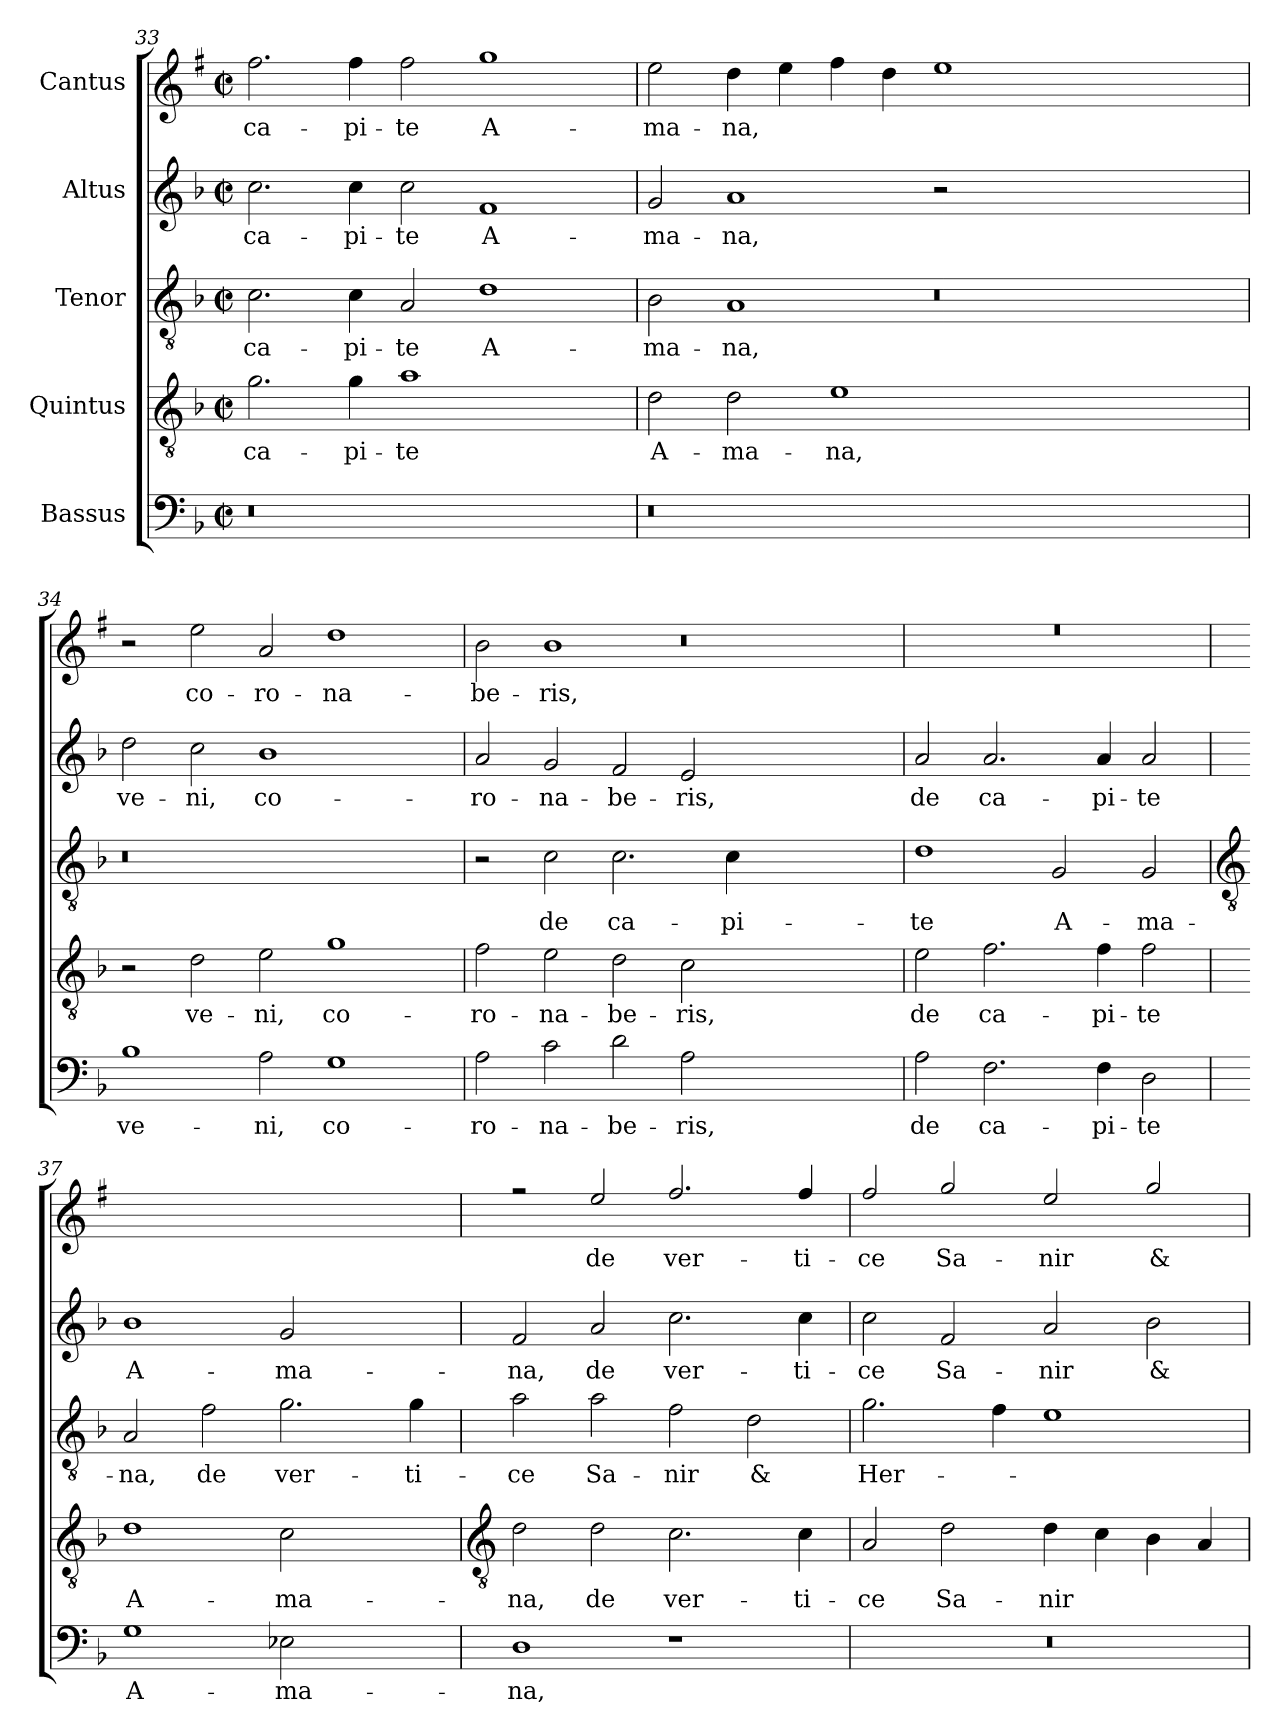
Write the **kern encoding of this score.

**kern	**text	**kern	**text	**kern	**text	**kern	**text	**kern	**text
*part5	*part5	*part4	*part4	*part3	*part3	*part2	*part2	*part1	*part1
*staff5	*staff5	*staff4	*staff4	*staff3	*staff3	*staff2	*staff2	*staff1	*staff1
*I"Bassus	*	*I"Quintus	*	*I"Tenor	*	*I"Altus	*	*I"Cantus	*
!!LO:LB:g=z
*clefF4	*	*clefGv2	*	*clefGv2	*	*clefG2	*	*clefG2	*
*	*	*	*	*	*	*	*	*ITrd1c2	*
*k[b-]	*	*k[b-]	*	*k[b-]	*	*k[b-]	*	*k[b-]	*
*F:	*	*F:	*	*F:	*	*F:	*	*F:	*
*M4/2	*	*M4/2	*	*M4/2	*	*M4/2	*	*M4/2	*
*met(c|)	*	*met(c|)	*	*met(c|)	*	*met(c|)	*	*met(c|)	*
=33	=33	=33	=33	=33	=33	=33	=33	=33	=33
!	!	!	!LO:LY:b	!	!LO:LY:b	!	!LO:LY:b	!	!LO:LY:b
*	*	*	*	*	*	*	*	*^	*
0r	.	2.g	ca-	2.c	ca-	2.cc	ca-	2.ee	1ryy	ca-
!	!	!	!LO:LY:b	!	!LO:LY:b	!	!LO:LY:b	!	!	!LO:LY:b
.	.	4g	-pi-	4c	-pi-	4cc	-pi-	4ee	.	-pi-
!	!	!	!LO:LY:b	!	!LO:LY:b	!	!LO:LY:b	!	!	!LO:LY:b
.	.	1a	-te	2A	-te	2cc	-te	2ee	2ryy	-te
!	!	!	!	!	!LO:LY:b	!	!LO:LY:b	!	!	!LO:LY:b
.	.	.	.	1d	A-	1f	A-	1ff	2ryy	A-
2ryy	.	2ryy	.	.	.	.	.	.	2ryy	.
=33	=33	=33	=33	=33	=33	=33	=33	=33	=33	=33
!	!	!	!LO:LY:b	!	!LO:LY:b	!	!LO:LY:b	!	!	!LO:LY:b
0r	.	2d	A-	2B-	-ma-	2g	-ma-	2dd	0ryy	-ma-
!	!	!	!LO:LY:b	!	!LO:LY:b	!	!LO:LY:b	!	!	!LO:LY:b
.	.	2d	-ma-	1A	-na,	1a	-na,	4cc	.	-na,
.	.	.	.	.	.	.	.	4dd	.	.
!	!	!	!LO:LY:b	!	!	!	!	!	!	!
.	.	1e	-na,	.	.	.	.	4ee	.	.
.	.	.	.	.	.	.	.	4cc	.	.
.	.	.	.	0r	.	2r	.	1dd	.	.
1.ryy	.	1.ryy	.	.	.	1.ryy	.	.	1ryy	.
.	.	.	.	.	.	.	.	1ryy	.	.
.	.	.	.	.	.	.	.	.	2ryy	.
=34	=34	=34	=34	=34	=34	=34	=34	=34	=34	=34
!	!LO:LY:b	!	!	!	!	!	!LO:LY:b	!	!	!
1B-	ve-	2r	.	0r	.	2dd	ve-	2r	0ryy	.
!	!	!	!LO:LY:b	!	!	!	!LO:LY:b	!	!	!LO:LY:b
.	.	2d	ve-	.	.	2cc	-ni,	2dd	.	co-
!	!LO:LY:b	!	!LO:LY:b	!	!	!	!LO:LY:b	!	!	!LO:LY:b
2A	-ni,	2e	-ni,	.	.	1b-	co-	2g	.	-ro-
!	!LO:LY:b	!	!LO:LY:b	!	!	!	!	!	!	!LO:LY:b
1G	co-	1g	co-	.	.	.	.	1cc	.	-na-
.	.	.	.	2ryy	.	2ryy	.	.	2ryy	.
=35	=35	=35	=35	=35	=35	=35	=35	=35	=35	=35
!	!LO:LY:b	!	!LO:LY:b	!	!	!	!LO:LY:b	!	!	!LO:LY:b
2A	-ro-	2f	-ro-	2r	.	2a	-ro-	2a	0ryy	-be-
!	!LO:LY:b	!	!LO:LY:b	!	!LO:LY:b	!	!LO:LY:b	!	!	!LO:LY:b
2c	-na-	2e	-na-	2c	de	2g	-na-	1a	.	-ris,
!	!LO:LY:b	!	!LO:LY:b	!	!LO:LY:b	!	!LO:LY:b	!	!	!
2d	-be-	2d	-be-	2.c	ca-	2f	-be-	.	.	.
!	!LO:LY:b	!	!LO:LY:b	!	!	!	!LO:LY:b	!	!	!
2A	-ris,	2c	-ris,	.	.	2e	-ris,	0r	.	.
!	!	!	!	!	!LO:LY:b	!	!	!	!	!
.	.	.	.	4c	-pi-	.	.	.	.	.
1.ryy	.	1.ryy	.	1.ryy	.	1.ryy	.	.	1.ryy	.
=36	=36	=36	=36	=36	=36	=36	=36	=36	=36	=36
!	!LO:LY:b	!	!LO:LY:b	!	!LO:LY:b	!	!LO:LY:b	!	!	!
2A	de	2e	de	1d	-te	2a	de	0r	0ryy	.
!	!LO:LY:b	!	!LO:LY:b	!	!	!	!LO:LY:b	!	!	!
2.F	ca-	2.f	ca-	.	.	2.a	ca-	.	.	.
!	!	!	!	!	!LO:LY:b	!	!	!	!	!
.	.	.	.	2G	A-	.	.	.	.	.
!	!LO:LY:b	!	!LO:LY:b	!	!	!	!LO:LY:b	!	!	!
4F	-pi-	4f	-pi-	.	.	4a	-pi-	.	.	.
!	!LO:LY:b	!	!LO:LY:b	!	!LO:LY:b	!	!LO:LY:b	!	!	!
2D	-te	2f	-te	2G	-ma-	2a	-te	.	.	.
*	*	*	*	*	*	*	*	*v	*v	*
!!LO:LB:g=z
=37	=37	=37	=37	=37	=37	=37	=37	=37	=37
*	*	*	*	*clefGv2	*	*	*	*	*
!	!LO:LY:b	!	!LO:LY:b	!	!LO:LY:b	!	!LO:LY:b	!	!
1G	A-	1d	A-	2A	-na,	1b-	A-	0ryy	.
!	!	!	!	!	!LO:LY:b	!	!	!	!
.	.	.	.	2f	de	.	.	.	.
!	!LO:LY:b	!	!LO:LY:b	!	!LO:LY:b	!	!LO:LY:b	!	!
2E-X	-ma-	2c	-ma-	2.g	ver-	2g	-ma-	.	.
2ryy	.	2ryy	.	.	.	2ryy	.	.	.
!	!	!	!	!	!LO:LY:b	!	!	!	!
.	.	.	.	4g	-ti-	.	.	.	.
!!LO:LB:g=z
=38	=38	=38	=38	=38	=38	=38	=38	=38	=38
*	*	*clefGv2	*	*	*	*	*	*	*
!	!LO:LY:b	!	!LO:LY:b	!	!LO:LY:b	!	!LO:LY:b	!	!
*	*	*	*	*	*	*	*	*^	*
1D	-na,	2d	-na,	2a	-ce	2f	-na,	2r	0ryy	.
!	!	!	!LO:LY:b	!	!LO:LY:b	!	!LO:LY:b	!	!	!LO:LY:b
.	.	2d	de	2a	Sa-	2a	de	2dd	.	de
!	!	!	!LO:LY:b	!	!LO:LY:b	!	!LO:LY:b	!	!	!LO:LY:b
1r	.	2.c	ver-	2f	-nir	2.cc	ver-	2.ee	.	ver-
!	!	!	!	!	!LO:LY:b	!	!	!	!	!
.	.	.	.	2d	&	.	.	.	.	.
!	!	!	!LO:LY:b	!	!	!	!LO:LY:b	!	!	!LO:LY:b
.	.	4c	-ti-	.	.	4cc	-ti-	4ee	.	-ti-
=39	=39	=39	=39	=39	=39	=39	=39	=39	=39	=39
!	!	!	!LO:LY:b	!	!LO:LY:b	!	!LO:LY:b	!	!	!LO:LY:b
0r	.	2A	-ce	2.g	Her-	2cc	-ce	2ee	0ryy	-ce
!	!	!	!LO:LY:b	!	!	!	!LO:LY:b	!	!	!LO:LY:b
.	.	2d	Sa-	.	.	2f	Sa-	2ff	.	Sa-
.	.	.	.	4f	.	.	.	.	.	.
!	!	!	!LO:LY:b	!	!	!	!LO:LY:b	!	!	!LO:LY:b
.	.	4d	-nir	1e	.	2a	-nir	2dd	.	-nir
.	.	4c	.	.	.	.	.	.	.	.
!	!	!	!	!	!	!	!LO:LY:b	!	!	!LO:LY:b
.	.	4B-	.	.	.	2b-	&	2ff	.	&
.	.	4A	.	.	.	.	.	.	.	.
*	*	*	*	*	*	*	*	*v	*v	*
=	=	=	=	=	=	=	=	=	=
*-	*-	*-	*-	*-	*-	*-	*-	*-	*-
